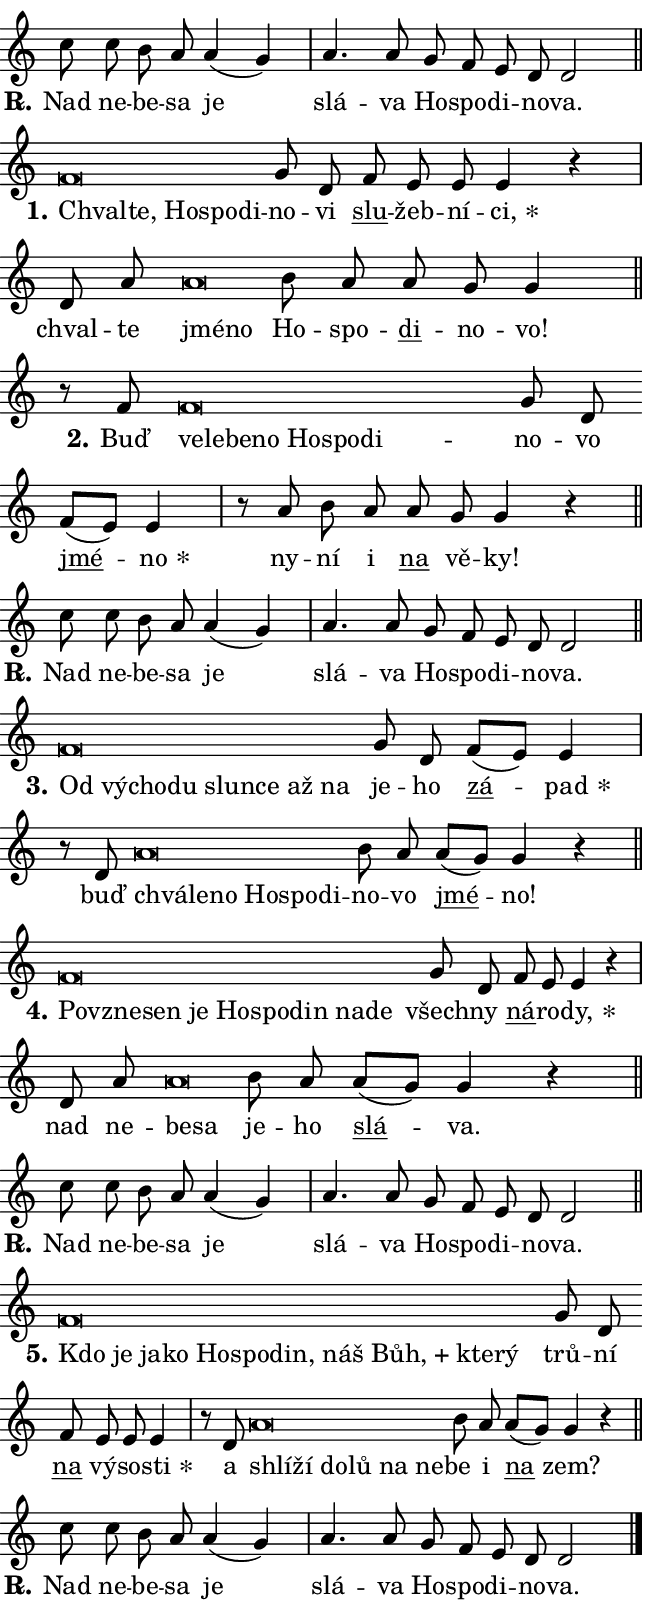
\version "2.24.0"
\header { tagline = "" }
\paper {
  indent = 0\cm
  top-margin = 0\cm
  right-margin = 0.13\cm % to fit lyric hyphens
  bottom-margin = 0\cm
  left-margin = 0\cm
  paper-width = 11\cm
  page-breaking = #ly:one-page-breaking
  system-system-spacing.basic-distance = #11
  score-system-spacing.basic-distance = #11
  ragged-last = ##f
}


%% Author: Thomas Morley
%% https://lists.gnu.org/archive/html/lilypond-user/2020-05/msg00002.html
#(define (line-position grob)
"Returns position of @var[grob} in current system:
   @code{'start}, if at first time-step
   @code{'end}, if at last time-step
   @code{'middle} otherwise
"
  (let* ((col (ly:item-get-column grob))
         (ln (ly:grob-object col 'left-neighbor))
         (rn (ly:grob-object col 'right-neighbor))
         (col-to-check-left (if (ly:grob? ln) ln col))
         (col-to-check-right (if (ly:grob? rn) rn col))
         (break-dir-left
           (and
             (ly:grob-property col-to-check-left 'non-musical #f)
             (ly:item-break-dir col-to-check-left)))
         (break-dir-right
           (and
             (ly:grob-property col-to-check-right 'non-musical #f)
             (ly:item-break-dir col-to-check-right))))
        (cond ((eqv? 1 break-dir-left) 'start)
              ((eqv? -1 break-dir-right) 'end)
              (else 'middle))))

#(define (tranparent-at-line-position vctor)
  (lambda (grob)
  "Relying on @code{line-position} select the relevant enry from @var{vctor}.
Used to determine transparency,"
    (case (line-position grob)
      ((end) (not (vector-ref vctor 0)))
      ((middle) (not (vector-ref vctor 1)))
      ((start) (not (vector-ref vctor 2))))))

noteHeadBreakVisibility =
#(define-music-function (break-visibility)(vector?)
"Makes @code{NoteHead}s transparent relying on @var{break-visibility}"
#{
  \override NoteHead.transparent =
    #(tranparent-at-line-position break-visibility)
#})

#(define delete-ledgers-for-transparent-note-heads
  (lambda (grob)
    "Reads whether a @code{NoteHead} is transparent.
If so this @code{NoteHead} is removed from @code{'note-heads} from
@var{grob}, which is supposed to be @code{LedgerLineSpanner}.
As a result ledgers are not printed for this @code{NoteHead}"
    (let* ((nhds-array (ly:grob-object grob 'note-heads))
           (nhds-list
             (if (ly:grob-array? nhds-array)
                 (ly:grob-array->list nhds-array)
                 '()))
           ;; Relies on the transparent-property being done before
           ;; Staff.LedgerLineSpanner.after-line-breaking is executed.
           ;; This is fragile ...
           (to-keep
             (remove
               (lambda (nhd)
                 (ly:grob-property nhd 'transparent #f))
               nhds-list)))
      ;; TODO find a better method to iterate over grob-arrays, similiar
      ;; to filter/remove etc for lists
      ;; For now rebuilt from scratch
      (set! (ly:grob-object grob 'note-heads)  '())
      (for-each
        (lambda (nhd)
          (ly:pointer-group-interface::add-grob grob 'note-heads nhd))
        to-keep))))

squashNotes = {
  \override NoteHead.X-extent = #'(-0.2 . 0.2)
  \override NoteHead.Y-extent = #'(-0.75 . 0)
  \override NoteHead.stencil =
    #(lambda (grob)
       (let ((pos (ly:grob-property grob 'staff-position)))
         (begin
           (if (< pos -7) (display "ERROR: Lower brevis then expected\n") (display ""))
           (if (<= pos -6) ly:text-interface::print ly:note-head::print))))
}
unSquashNotes = {
  \revert NoteHead.X-extent
  \revert NoteHead.Y-extent
  \revert NoteHead.stencil
}

hideNotes = \noteHeadBreakVisibility #begin-of-line-visible
unHideNotes = \noteHeadBreakVisibility #all-visible

% work-around for resetting accidentals
% https://lilypond.org/doc/v2.23/Documentation/notation/displaying-rhythms#unmetered-music
cadenzaMeasure = {
  \cadenzaOff
  \partial 1024 s1024
  \cadenzaOn
}

#(define-markup-command (accent layout props text) (markup?)
  "Underline accented syllable"
  (interpret-markup layout props
    #{\markup \override #'(offset . 4.3) \underline { #text }#}))

responsum = \markup \concat {
  "R" \hspace #-1.05 \path #0.1 #'((moveto 0 0.07) (lineto 0.9 0.8)) \hspace #0.05 "."
}

spaceSize = #0.6828661417322834 % exact space size for TeX Gyre Schola

\layout {
  \context {
    \Staff
    \remove "Time_signature_engraver"
    \override LedgerLineSpanner.after-line-breaking = #delete-ledgers-for-transparent-note-heads
  }
  \context {
    \Lyrics {
      \override LyricSpace.minimum-distance = \spaceSize
      \override LyricText.font-name = #"TeX Gyre Schola"
      \override LyricText.font-size = 1
      \override StanzaNumber.font-name = #"TeX Gyre Schola Bold"
      \override StanzaNumber.font-size = 1
    }
  }
  \context {
    \Score 
    \override NoteHead.text =
      #(lambda (grob) 
        (let ((pos (ly:grob-property grob 'staff-position)))
          #{\markup {
            \combine
              \halign #-0.55 \raise #(if (= pos -6) 0 0.5) \override #'(thickness . 2) \draw-line #'(3.2 . 0)
              \musicglyph "noteheads.sM1"
          }#}))
  }
}

% magnetic-lyrics.ily
%
%   written by
%     Jean Abou Samra <jean@abou-samra.fr>
%     Werner Lemberg <wl@gnu.org>
%
%   adapted by
%     Jiri Hon <jiri.hon@gmail.com>
%
% Version 2022-Apr-15

% https://www.mail-archive.com/lilypond-user@gnu.org/msg149350.html

#(define (Left_hyphen_pointer_engraver context)
   "Collect syllable-hyphen-syllable occurrences in lyrics and store
them in properties.  This engraver only looks to the left.  For
example, if the lyrics input is @code{foo -- bar}, it does the
following.

@itemize @bullet
@item
Set the @code{text} property of the @code{LyricHyphen} grob between
@q{foo} and @q{bar} to @code{foo}.

@item
Set the @code{left-hyphen} property of the @code{LyricText} grob with
text @q{foo} to the @code{LyricHyphen} grob between @q{foo} and
@q{bar}.
@end itemize

Use this auxiliary engraver in combination with the
@code{lyric-@/text::@/apply-@/magnetic-@/offset!} hook."
   (let ((hyphen #f)
         (text #f))
     (make-engraver
      (acknowledgers
       ((lyric-syllable-interface engraver grob source-engraver)
        (set! text grob)))
      (end-acknowledgers
       ((lyric-hyphen-interface engraver grob source-engraver)
        ;(when (not (grob::has-interface grob 'lyric-space-interface))
          (set! hyphen grob)));)
      ((stop-translation-timestep engraver)
       (when (and text hyphen)
         (ly:grob-set-object! text 'left-hyphen hyphen))
       (set! text #f)
       (set! hyphen #f)))))

#(define (lyric-text::apply-magnetic-offset! grob)
   "If the space between two syllables is less than the value in
property @code{LyricText@/.details@/.squash-threshold}, move the right
syllable to the left so that it gets concatenated with the left
syllable.

Use this function as a hook for
@code{LyricText@/.after-@/line-@/breaking} if the
@code{Left_@/hyphen_@/pointer_@/engraver} is active."
   (let ((hyphen (ly:grob-object grob 'left-hyphen #f)))
     (when hyphen
       (let ((left-text (ly:spanner-bound hyphen LEFT)))
         (when (grob::has-interface left-text 'lyric-syllable-interface)
           (let* ((common (ly:grob-common-refpoint grob left-text X))
                  (this-x-ext (ly:grob-extent grob common X))
                  (left-x-ext
                   (begin
                     ;; Trigger magnetism for left-text.
                     (ly:grob-property left-text 'after-line-breaking)
                     (ly:grob-extent left-text common X)))
                  ;; `delta` is the gap width between two syllables.
                  (delta (- (interval-start this-x-ext)
                            (interval-end left-x-ext)))
                  (details (ly:grob-property grob 'details))
                  (threshold (assoc-get 'squash-threshold details 0.2)))
             (when (< delta threshold)
               (let* (;; We have to manipulate the input text so that
                      ;; ligatures crossing syllable boundaries are not
                      ;; disabled.  For languages based on the Latin
                      ;; script this is essentially a beautification.
                      ;; However, for non-Western scripts it can be a
                      ;; necessity.
                      (lt (ly:grob-property left-text 'text))
                      (rt (ly:grob-property grob 'text))
                      (is-space (grob::has-interface hyphen 'lyric-space-interface))
                      (space (if is-space " " ""))
                      (extra-delta (if is-space spaceSize 0))
                      ;; Append new syllable.
                      (ltrt-space (if (and (string? lt) (string? rt))
                                (string-append lt space rt)
                                (make-concat-markup (list lt space rt))))
                      ;; Right-align `ltrt` to the right side.
                      (ltrt-space-markup (grob-interpret-markup
                               grob
                               (make-translate-markup
                                (cons (interval-length this-x-ext) 0)
                                (make-right-align-markup ltrt-space)))))
                 (begin
                   ;; Don't print `left-text`.
                   (ly:grob-set-property! left-text 'stencil #f)
                   ;; Set text and stencil (which holds all collected
                   ;; syllables so far) and shift it to the left.
                   (ly:grob-set-property! grob 'text ltrt-space)
                   (ly:grob-set-property! grob 'stencil ltrt-space-markup)
                   (ly:grob-translate-axis! grob (- (- delta extra-delta)) X))))))))))


#(define (lyric-hyphen::displace-bounds-first grob)
   ;; Make very sure this callback isn't triggered too early.
   (let ((left (ly:spanner-bound grob LEFT))
         (right (ly:spanner-bound grob RIGHT)))
     (ly:grob-property left 'after-line-breaking)
     (ly:grob-property right 'after-line-breaking)
     (ly:lyric-hyphen::print grob)))

squashThreshold = #0.4

\layout {
  \context {
    \Lyrics
    \consists #Left_hyphen_pointer_engraver
    \override LyricText.after-line-breaking =
      #lyric-text::apply-magnetic-offset!
    \override LyricHyphen.stencil = #lyric-hyphen::displace-bounds-first
    \override LyricText.details.squash-threshold = \squashThreshold
    \override LyricHyphen.minimum-distance = 0
    \override LyricHyphen.minimum-length = \squashThreshold
  }
}

squashText = \override LyricText.details.squash-threshold = 9999
unSquashText = \override LyricText.details.squash-threshold = \squashThreshold

leftText = \override LyricText.self-alignment-X = #LEFT
unLeftText = \revert LyricText.self-alignment-X

starOffset = #(lambda (grob) 
                (let ((x_offset (ly:self-alignment-interface::aligned-on-x-parent grob)))
                  (if (= x_offset 0) 0 (+ x_offset 1.2))))

star = #(define-music-function (syllable)(string?)
"Append star separator at the end of a syllable"
#{
  \once \override LyricText.X-offset = #starOffset
  \lyricmode { \markup {
    #syllable
    \override #'((font-name . "TeX Gyre Schola Bold")) \hspace #0.2 \lower #0.65 \larger "*"
  } }
#})

starAccent = #(define-music-function (syllable)(string?)
"Append star separator at the end of a syllable and make accent"
#{
  \once \override LyricText.X-offset = #starOffset
  \lyricmode { \markup {
    \accent #syllable
    \override #'((font-name . "TeX Gyre Schola Bold")) \hspace #0.2 \lower #0.65 \larger "*"
  } }
#})

breath = #(define-music-function (syllable)(string?)
"Append breathing indicator at the end of a syllable"
#{
  \lyricmode { \markup { #syllable "+" } }
#})

optionalBreath = #(define-music-function (syllable)(string?)
"Append optional breathing indicator at the end of a syllable"
#{
  \lyricmode { \markup { #syllable "(+)" } }
#})


\score {
    <<
        \new Voice = "melody" { \cadenzaOn \key c \major \relative { c''8 c b a a4( g) \cadenzaMeasure \bar "|" a4. a8 \bar "" g f e d d2 \cadenzaMeasure \bar "||" \break } }
        \new Lyrics \lyricsto "melody" { \lyricmode { \set stanza = \responsum
Nad ne -- be -- sa je slá -- va Ho -- spo -- di -- no -- va. } }
    >>
    \layout {}
}

\score {
    <<
        \new Voice = "melody" { \cadenzaOn \key c \major \relative { \squashNotes f'\breve*1/16 \hideNotes \breve*1/16 \bar "" \breve*1/16 \bar "" \breve*1/16 \breve*1/16 \bar "" \unHideNotes \unSquashNotes g8 d \bar "" f e e e4 r \cadenzaMeasure \bar "|" d8 a' \bar "" \squashNotes a\breve*1/16 \hideNotes \breve*1/16 \bar "" \unHideNotes \unSquashNotes b8 a \bar "" a g g4 \cadenzaMeasure \bar "||" \break } }
        \new Lyrics \lyricsto "melody" { \lyricmode { \set stanza = "1."
\leftText Chval -- \squashText te, Ho -- spo -- di -- \unLeftText \unSquashText no -- vi \markup \accent slu -- žeb -- ní -- \star ci, chval -- te \leftText jmé -- \squashText no \unLeftText \unSquashText Ho -- spo -- \markup \accent di -- no -- vo! } }
    >>
    \layout {}
}

\score {
    <<
        \new Voice = "melody" { \cadenzaOn \key c \major \relative { r8 f'8 \squashNotes f\breve*1/16 \hideNotes \breve*1/16 \bar "" \breve*1/16 \bar "" \breve*1/16 \bar "" \breve*1/16 \bar "" \breve*1/16 \breve*1/16 \bar "" \unHideNotes \unSquashNotes g8 d \bar "" f[( e)] e4 \cadenzaMeasure \bar "|" r8 a8 b8 a \bar "" a g g4 r \cadenzaMeasure \bar "||" \break } }
        \new Lyrics \lyricsto "melody" { \lyricmode { \set stanza = "2."
Buď \leftText ve -- \squashText le -- be -- no Ho -- spo -- di -- \unLeftText \unSquashText no -- vo \markup \accent jmé -- \star no ny -- ní i \markup \accent na vě -- ky! } }
    >>
    \layout {}
}

\score {
    <<
        \new Voice = "melody" { \cadenzaOn \key c \major \relative { c''8 c b a a4( g) \cadenzaMeasure \bar "|" a4. a8 \bar "" g f e d d2 \cadenzaMeasure \bar "||" \break } }
        \new Lyrics \lyricsto "melody" { \lyricmode { \set stanza = \responsum
Nad ne -- be -- sa je slá -- va Ho -- spo -- di -- no -- va. } }
    >>
    \layout {}
}

\score {
    <<
        \new Voice = "melody" { \cadenzaOn \key c \major \relative { \squashNotes f'\breve*1/16 \hideNotes \breve*1/16 \bar "" \breve*1/16 \bar "" \breve*1/16 \bar "" \breve*1/16 \bar "" \breve*1/16 \bar "" \breve*1/16 \breve*1/16 \bar "" \unHideNotes \unSquashNotes g8 d \bar "" f[( e)] e4 \cadenzaMeasure \bar "|" r8 d8 \squashNotes a'\breve*1/16 \hideNotes \breve*1/16 \bar "" \breve*1/16 \bar "" \breve*1/16 \bar "" \breve*1/16 \breve*1/16 \bar "" \unHideNotes \unSquashNotes b8 a \bar "" a[( g)] g4 r \cadenzaMeasure \bar "||" \break } }
        \new Lyrics \lyricsto "melody" { \lyricmode { \set stanza = "3."
\leftText Od \squashText vý -- cho -- du slun -- ce až na \unLeftText \unSquashText je -- ho \markup \accent zá -- \star pad buď \leftText chvá -- \squashText le -- no Ho -- spo -- di -- \unLeftText \unSquashText no -- vo \markup \accent jmé -- no! } }
    >>
    \layout {}
}

\score {
    <<
        \new Voice = "melody" { \cadenzaOn \key c \major \relative { \squashNotes f'\breve*1/16 \hideNotes \breve*1/16 \bar "" \breve*1/16 \bar "" \breve*1/16 \bar "" \breve*1/16 \bar "" \breve*1/16 \bar "" \breve*1/16 \bar "" \breve*1/16 \breve*1/16 \bar "" \unHideNotes \unSquashNotes g8 d \bar "" f e e4 r \cadenzaMeasure \bar "|" d8 a' \bar "" \squashNotes a\breve*1/16 \hideNotes \breve*1/16 \bar "" \unHideNotes \unSquashNotes b8 a \bar "" a[( g)] g4 r \cadenzaMeasure \bar "||" \break } }
        \new Lyrics \lyricsto "melody" { \lyricmode { \set stanza = "4."
\leftText Po -- \squashText vzne -- sen je Ho -- spo -- din na -- de \unLeftText \unSquashText všech -- ny \markup \accent ná -- ro -- \star dy, nad ne -- \leftText be -- \squashText sa \unLeftText \unSquashText je -- ho \markup \accent slá -- va. } }
    >>
    \layout {}
}

\score {
    <<
        \new Voice = "melody" { \cadenzaOn \key c \major \relative { c''8 c b a a4( g) \cadenzaMeasure \bar "|" a4. a8 \bar "" g f e d d2 \cadenzaMeasure \bar "||" \break } }
        \new Lyrics \lyricsto "melody" { \lyricmode { \set stanza = \responsum
Nad ne -- be -- sa je slá -- va Ho -- spo -- di -- no -- va. } }
    >>
    \layout {}
}

\score {
    <<
        \new Voice = "melody" { \cadenzaOn \key c \major \relative { \squashNotes f'\breve*1/16 \hideNotes \breve*1/16 \bar "" \breve*1/16 \bar "" \breve*1/16 \bar "" \breve*1/16 \bar "" \breve*1/16 \bar "" \breve*1/16 \bar "" \breve*1/16 \bar "" \breve*1/16 \bar "" \breve*1/16 \breve*1/16 \bar "" \unHideNotes \unSquashNotes g8 d \bar "" f e e e4 \cadenzaMeasure \bar "|" r8 d8 \squashNotes a'\breve*1/16 \hideNotes \breve*1/16 \bar "" \breve*1/16 \bar "" \breve*1/16 \bar "" \breve*1/16 \breve*1/16 \bar "" \unHideNotes \unSquashNotes b8 a \bar "" a[( g)] g4 r \cadenzaMeasure \bar "||" \break } }
        \new Lyrics \lyricsto "melody" { \lyricmode { \set stanza = "5."
\leftText Kdo \squashText je ja -- ko Ho -- spo -- din, náš \breath "Bůh," kte -- rý \unLeftText \unSquashText trů -- ní \markup \accent na vý -- so -- \star sti a \leftText shlí -- \squashText ží do -- lů na ne -- \unLeftText \unSquashText be i \markup \accent na zem? } }
    >>
    \layout {}
}

\score {
    <<
        \new Voice = "melody" { \cadenzaOn \key c \major \relative { c''8 c b a a4( g) \cadenzaMeasure \bar "|" a4. a8 \bar "" g f e d d2 \cadenzaMeasure \bar "||" \break } \bar "|." }
        \new Lyrics \lyricsto "melody" { \lyricmode { \set stanza = \responsum
Nad ne -- be -- sa je slá -- va Ho -- spo -- di -- no -- va. } }
    >>
    \layout {}
}
